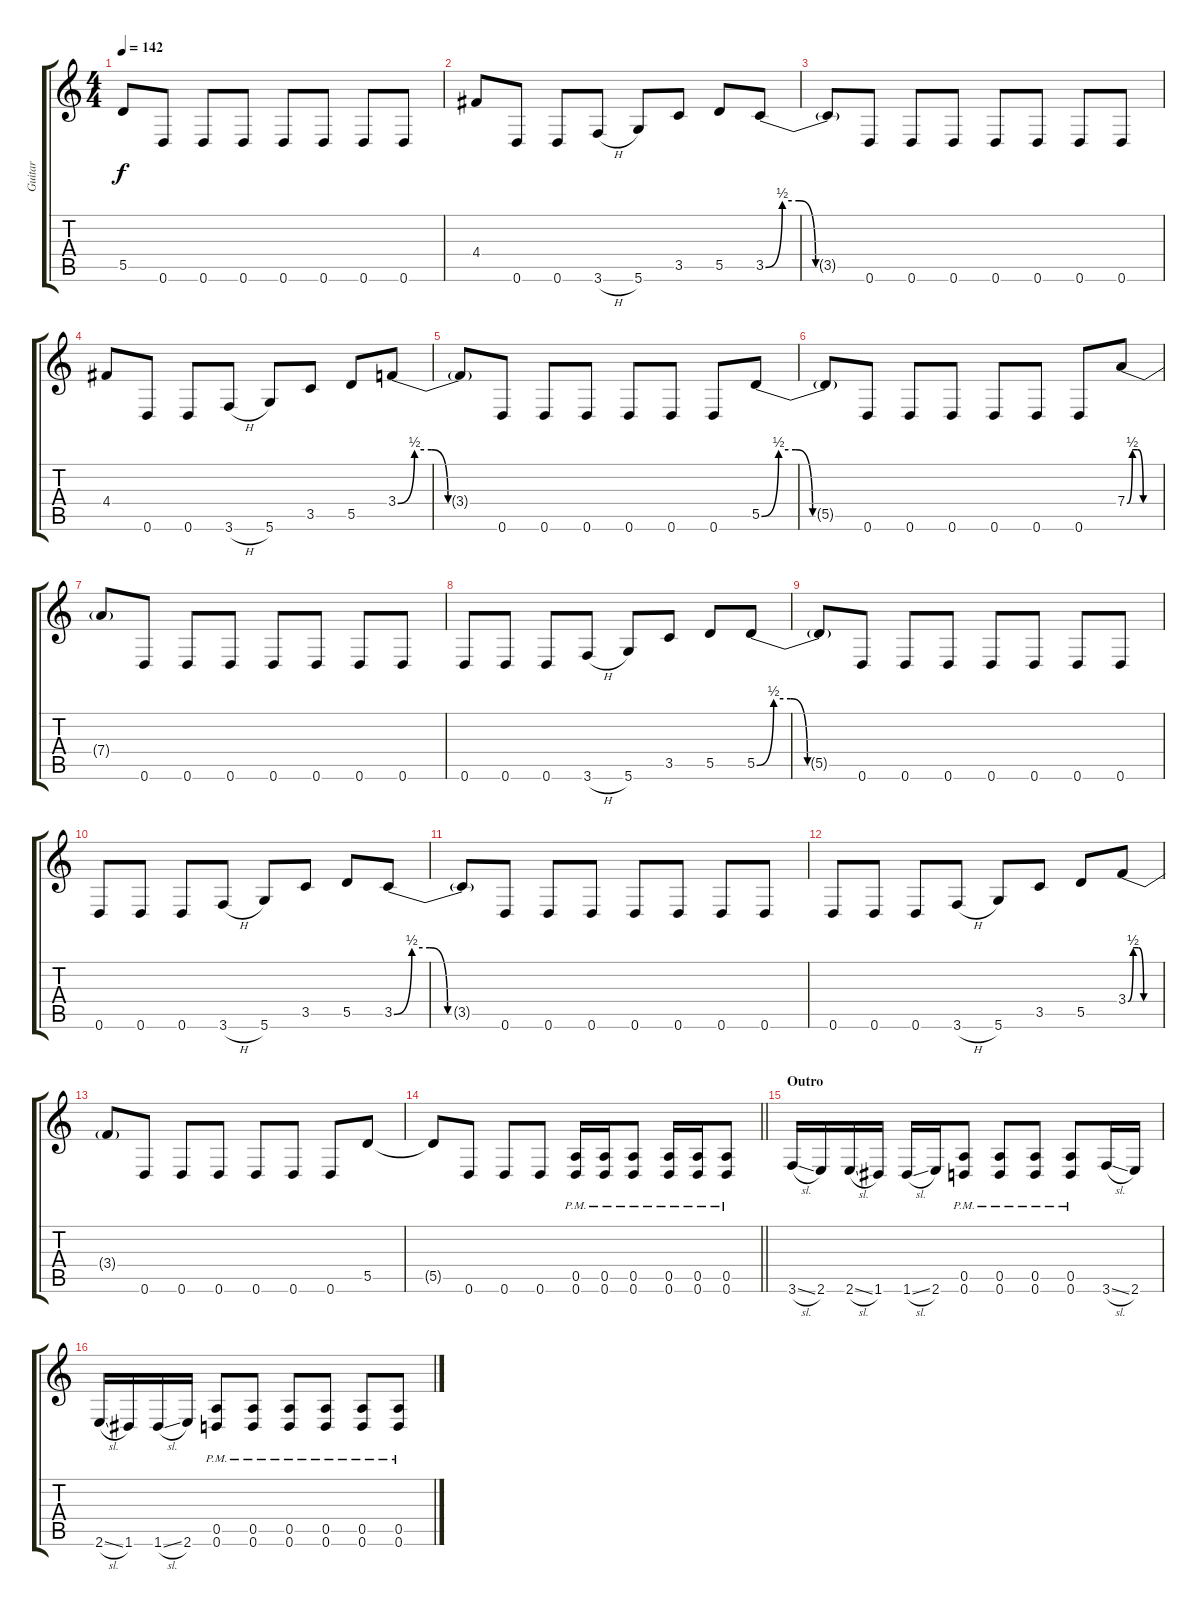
\track ("Guitar" "Guitar") {instrument distortionguitar}
\staff {score tabs}
\tuning (E4 B3 G3 D3 A2 D2) {hide}
\ts (4 4)
\tempo 142
\clef g2
\ks c
5.5{t}.8{dy f} 0.6.8 0.6.8 0.6.8 0.6.8 0.6.8 0.6.8 0.6.8 |
4.4.8 0.6.8 0.6.8 3.6{h}.8 5.6.8 3.5.8 5.5.8 3.5{be (custom 0 0 10 2 20 2 30 0 60 0)}.8 |
3.5{t}.8 0.6.8 0.6.8 0.6.8 0.6.8 0.6.8 0.6.8 0.6.8 |
4.4.8 0.6.8 0.6.8 3.6{h}.8 5.6.8 3.5.8 5.5.8 3.4{be (custom 0 0 10 2 20 2 30 0 60 0)}.8 |
3.4{t}.8 0.6.8 0.6.8 0.6.8 0.6.8 0.6.8 0.6.8 5.5{be (custom 0 0 10 2 20 2 30 0 60 0)}.8 |
5.5{t}.8 0.6.8 0.6.8 0.6.8 0.6.8 0.6.8 0.6.8 7.4{be (custom 0 0 10 2 20 2 30 0 60 0)}.8 |
7.4{t}.8 0.6.8 0.6.8 0.6.8 0.6.8 0.6.8 0.6.8 0.6.8 |
0.6.8 0.6.8 0.6.8 3.6{h}.8 5.6.8 3.5.8 5.5.8 5.5{be (custom 0 0 10 2 20 2 30 0 60 0)}.8 |
5.5{t}.8 0.6.8 0.6.8 0.6.8 0.6.8 0.6.8 0.6.8 0.6.8 |
0.6.8 0.6.8 0.6.8 3.6{h}.8 5.6.8 3.5.8 5.5.8 3.5{be (custom 0 0 10 2 20 2 30 0 60 0)}.8 |
3.5{t}.8 0.6.8 0.6.8 0.6.8 0.6.8 0.6.8 0.6.8 0.6.8 |
0.6.8 0.6.8 0.6.8 3.6{h}.8 5.6.8 3.5.8 5.5.8 3.4{be (custom 0 0 10 2 20 2 30 0 60 0)}.8 |
3.4{t}.8 0.6.8 0.6.8 0.6.8 0.6.8 0.6.8 0.6.8 5.5.8 |
\barLineRight lightlight
5.5{t}.8 0.6.8 0.6.8 0.6.8 (0.5{pm} 0.6{pm}).16 (0.5{pm} 0.6{pm}).16 (0.5{pm} 0.6{pm}).8 (0.5{pm} 0.6{pm}).16 (0.5{pm} 0.6{pm}).16 (0.5{pm} 0.6{pm}).8 |
\section ("" "Outro")
3.6{sl}.16 2.6.16 2.6{sl}.16 1.6.16 1.6{sl}.16 2.6.16 (0.5{pm} 0.6{pm}).8 (0.5{pm} 0.6{pm}).8 (0.5{pm} 0.6{pm}).8 (0.5{pm} 0.6{pm}).8 3.6{sl}.16 2.6.16 |
2.6{sl}.16 1.6.16 1.6{sl}.16 2.6.16 (0.5{pm} 0.6{pm}).8 (0.5{pm} 0.6{pm}).8 (0.5{pm} 0.6{pm}).8 (0.5{pm} 0.6{pm}).8 (0.5{pm} 0.6{pm}).8 (0.5{pm} 0.6{pm}).8
